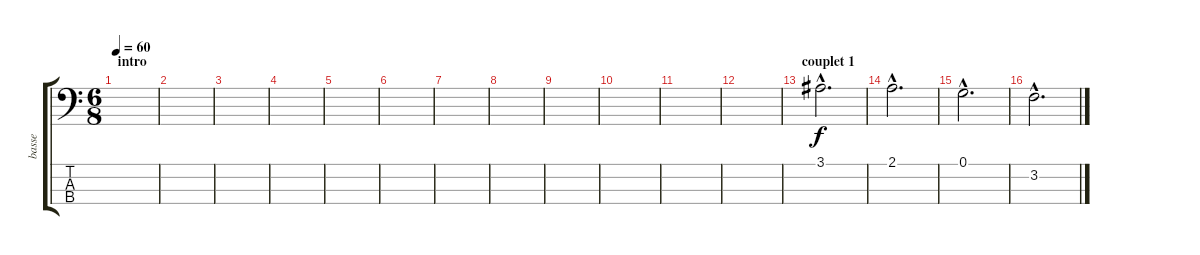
\track ("basse" "basse") {instrument acousticbass}
\staff {score tabs}
\tuning (G2 D2 A1 E1) {hide}
\ts (6 8)
\section ("" "intro")
\tempo 60
\clef f4
\ks c
|
|
|
|
|
|
|
|
|
|
|
|
\section ("" "couplet 1")
3.1{hac}.2{d} |
2.1{hac}.2{d} |
0.1{hac}.2{d} |
3.2{hac}.2{d}
